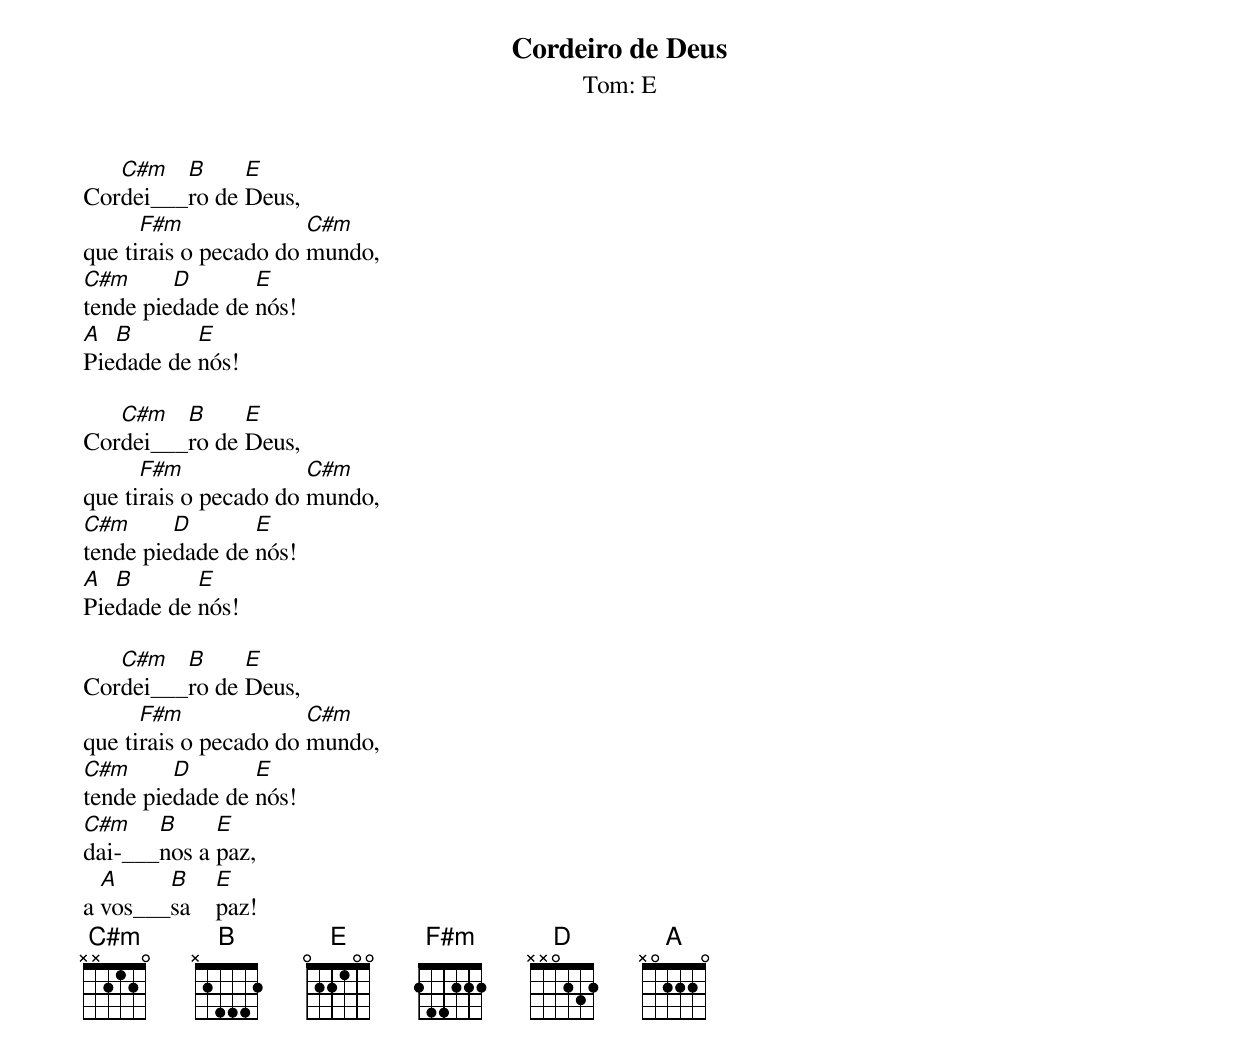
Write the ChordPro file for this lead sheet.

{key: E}
{title: Cordeiro de Deus}
{subtitle:Tom: %{key}}
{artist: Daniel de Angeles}
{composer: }

{start_of_verse}
Cor[C#m]dei___[B]ro de [E]Deus,
que ti[F#m]rais o pecado do [C#m]mundo,
[C#m]tende pie[D]dade de [E]nós!
[A]Pie[B]dade de [E]nós!
{end_of_verse}

{start_of_verse}
Cor[C#m]dei___[B]ro de [E]Deus,
que ti[F#m]rais o pecado do [C#m]mundo,
[C#m]tende pie[D]dade de [E]nós!
[A]Pie[B]dade de [E]nós!
{end_of_verse}

{start_of_verse}
Cor[C#m]dei___[B]ro de [E]Deus,
que ti[F#m]rais o pecado do [C#m]mundo,
[C#m]tende pie[D]dade de [E]nós!
[C#m]dai-___[B]nos a [E]paz,
a [A]vos___[B]sa    [E]paz!
{end_of_verse}
